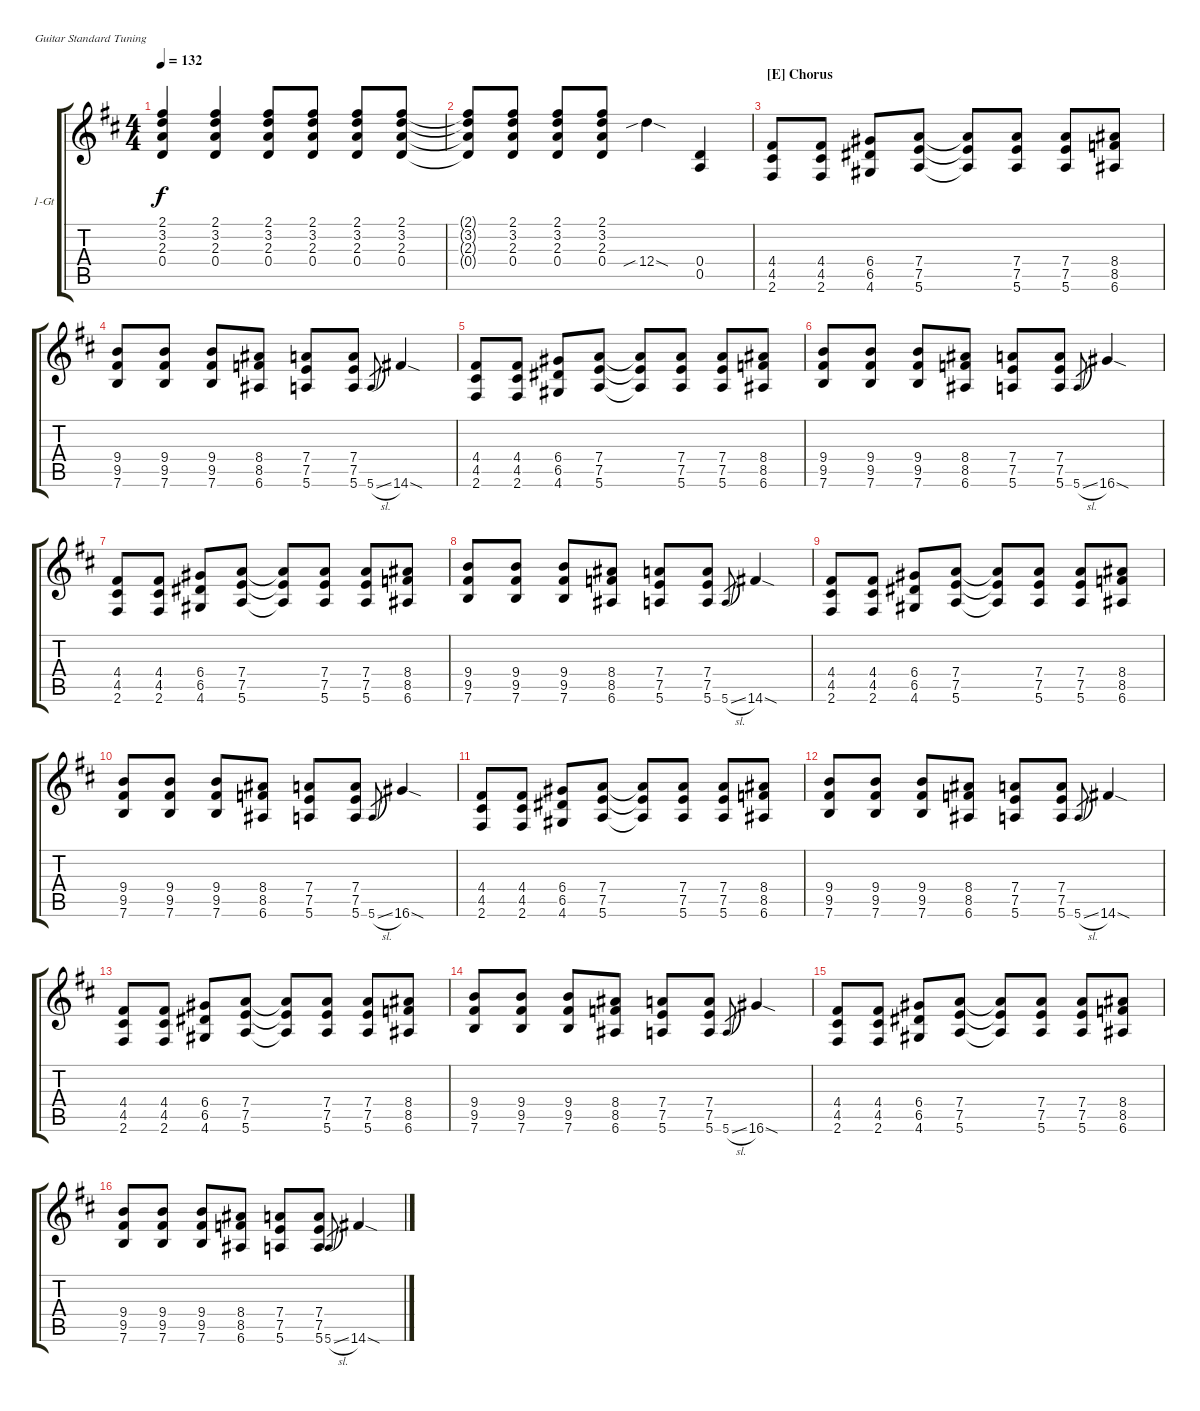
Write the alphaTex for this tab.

\defaultSystemsLayout 4
\bracketExtendMode groupsimilarinstruments
\firstSystemTrackNameOrientation horizontal
\otherSystemsTrackNameOrientation horizontal
\track ("1 Guitar" "1-Gt") {instrument electricguitarclean}
\staff {score tabs}
\tuning (E4 B3 G3 D3 A2 E2)
\ts (4 4)
\tempo 132
\clef g2
\scale
1.06305
\ks d
(2.1 3.2 2.3 0.4).4{dy f} (2.1 3.2 2.3 0.4).4 (2.1 3.2 2.3 0.4).8 (2.1 3.2 2.3 0.4).8 (2.1 3.2 2.3 0.4).8 (2.1 3.2 2.3 0.4).8 |
\scale
0.936948 (2.1{t} 3.2{t} 2.3{t} 0.4{t}).8 (2.1 3.2 2.3 0.4).8 (2.1 3.2 2.3 0.4).8 (2.1 3.2 2.3 0.4).8 12.4{sib sod}.4 (0.5 0.4).4 |
\section ("E" "Chorus")
\scale
1.06305 (2.6 4.5 4.4).8 (2.6 4.5 4.4).8 (4.6 6.5 6.4).8 (5.6 7.5 7.4).8 (5.6{t} 7.5{t} 7.4{t}).8 (5.6 7.5 7.4).8 (5.6 7.5 7.4).8 (6.6 8.5 8.4).8 |
\scale
0.936948 (7.6 9.5 9.4).8 (7.6 9.5 9.4).8 (7.6 9.5 9.4).8 (6.6 8.5 8.4).8 (5.6 7.5 7.4).8 (5.6 7.5 7.4).8 5.6{sl}.8{gr} 14.6{sod}.4 |
\scale
1.06305 (2.6 4.5 4.4).8 (2.6 4.5 4.4).8 (4.6 6.5 6.4).8 (5.6 7.5 7.4).8 (5.6{t} 7.5{t} 7.4{t}).8 (5.6 7.5 7.4).8 (5.6 7.5 7.4).8 (6.6 8.5 8.4).8 |
\scale
0.936948 (7.6 9.5 9.4).8 (7.6 9.5 9.4).8 (7.6 9.5 9.4).8 (6.6 8.5 8.4).8 (5.6 7.5 7.4).8 (5.6 7.5 7.4).8 5.6{sl}.8{gr} 16.6{sod}.4 |
\scale
1.06305 (2.6 4.5 4.4).8 (2.6 4.5 4.4).8 (4.6 6.5 6.4).8 (5.6 7.5 7.4).8 (5.6{t} 7.5{t} 7.4{t}).8 (5.6 7.5 7.4).8 (5.6 7.5 7.4).8 (6.6 8.5 8.4).8 |
\scale
0.936948 (7.6 9.5 9.4).8 (7.6 9.5 9.4).8 (7.6 9.5 9.4).8 (6.6 8.5 8.4).8 (5.6 7.5 7.4).8 (5.6 7.5 7.4).8 5.6{sl}.8{gr} 14.6{sod}.4 |
\scale
1.06305 (2.6 4.5 4.4).8 (2.6 4.5 4.4).8 (4.6 6.5 6.4).8 (5.6 7.5 7.4).8 (5.6{t} 7.5{t} 7.4{t}).8 (5.6 7.5 7.4).8 (5.6 7.5 7.4).8 (6.6 8.5 8.4).8 |
\scale
0.936948 (7.6 9.5 9.4).8 (7.6 9.5 9.4).8 (7.6 9.5 9.4).8 (6.6 8.5 8.4).8 (5.6 7.5 7.4).8 (5.6 7.5 7.4).8 5.6{sl}.8{gr} 16.6{sod}.4 |
\scale
1.06305 (2.6 4.5 4.4).8 (2.6 4.5 4.4).8 (4.6 6.5 6.4).8 (5.6 7.5 7.4).8 (5.6{t} 7.5{t} 7.4{t}).8 (5.6 7.5 7.4).8 (5.6 7.5 7.4).8 (6.6 8.5 8.4).8 |
\scale
0.936948 (7.6 9.5 9.4).8 (7.6 9.5 9.4).8 (7.6 9.5 9.4).8 (6.6 8.5 8.4).8 (5.6 7.5 7.4).8 (5.6 7.5 7.4).8 5.6{sl}.8{gr} 14.6{sod}.4 |
\scale
1.06305 (2.6 4.5 4.4).8 (2.6 4.5 4.4).8 (4.6 6.5 6.4).8 (5.6 7.5 7.4).8 (5.6{t} 7.5{t} 7.4{t}).8 (5.6 7.5 7.4).8 (5.6 7.5 7.4).8 (6.6 8.5 8.4).8 |
\scale
0.936948 (7.6 9.5 9.4).8 (7.6 9.5 9.4).8 (7.6 9.5 9.4).8 (6.6 8.5 8.4).8 (5.6 7.5 7.4).8 (5.6 7.5 7.4).8 5.6{sl}.8{gr} 16.6{sod}.4 |
\scale
1.06305 (2.6 4.5 4.4).8 (2.6 4.5 4.4).8 (4.6 6.5 6.4).8 (5.6 7.5 7.4).8 (5.6{t} 7.5{t} 7.4{t}).8 (5.6 7.5 7.4).8 (5.6 7.5 7.4).8 (6.6 8.5 8.4).8 |
\scale
0.936948 (7.6 9.5 9.4).8 (7.6 9.5 9.4).8 (7.6 9.5 9.4).8 (6.6 8.5 8.4).8 (5.6 7.5 7.4).8 (5.6 7.5 7.4).8 5.6{sl}.8{gr} 14.6{sod}.4
